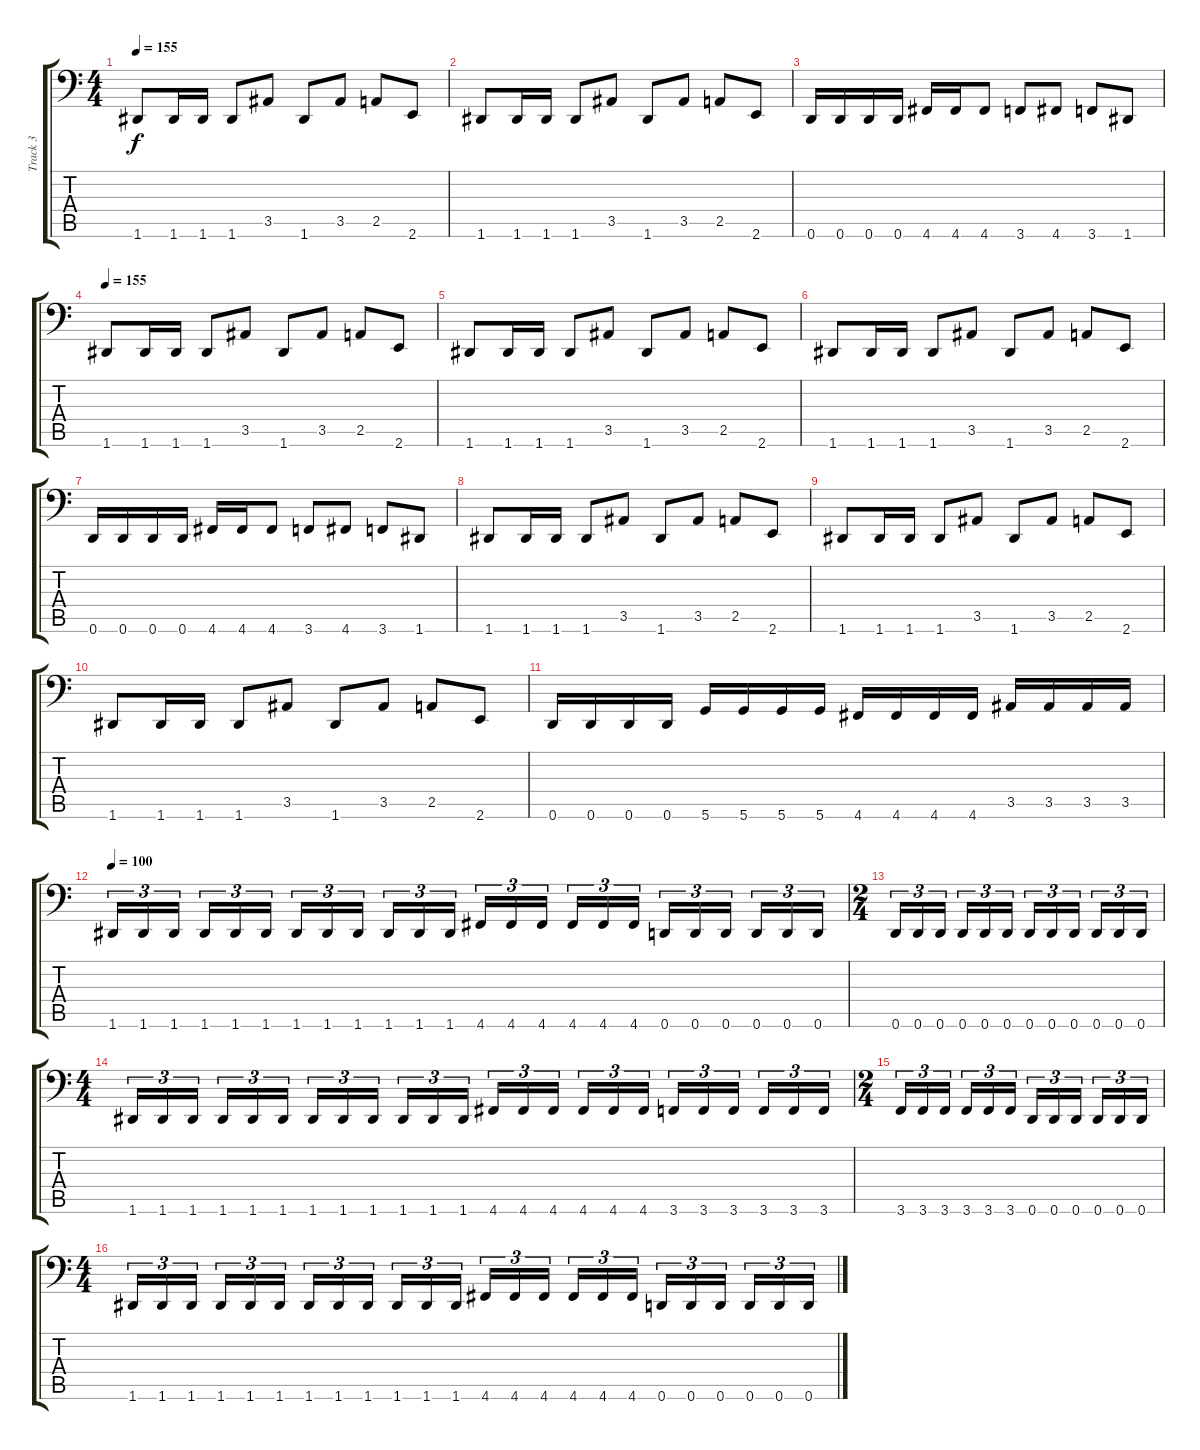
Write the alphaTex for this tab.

\track ("Track 3" "Track 3") {instrument electricbassfinger}
\staff {score tabs}
\tuning (Eb3 Bb2 F2 C2 G1 D1) {hide}
\ts (4 4)
\tempo 155
\clef f4
\ks c
1.6.8{dy f} 1.6.16 1.6.16 1.6.8 3.5.8 1.6.8 3.5.8 2.5.8 2.6.8 |
1.6.8 1.6.16 1.6.16 1.6.8 3.5.8 1.6.8 3.5.8 2.5.8 2.6.8 |
0.6.16 0.6.16 0.6.16 0.6.16 4.6.16 4.6.16 4.6.8 3.6.8 4.6.8 3.6.8 1.6.8 |
\tempo 155
1.6.8 1.6.16 1.6.16 1.6.8 3.5.8 1.6.8 3.5.8 2.5.8 2.6.8 |
1.6.8 1.6.16 1.6.16 1.6.8 3.5.8 1.6.8 3.5.8 2.5.8 2.6.8 |
1.6.8 1.6.16 1.6.16 1.6.8 3.5.8 1.6.8 3.5.8 2.5.8 2.6.8 |
0.6.16 0.6.16 0.6.16 0.6.16 4.6.16 4.6.16 4.6.8 3.6.8 4.6.8 3.6.8 1.6.8 |
1.6.8 1.6.16 1.6.16 1.6.8 3.5.8 1.6.8 3.5.8 2.5.8 2.6.8 |
1.6.8 1.6.16 1.6.16 1.6.8 3.5.8 1.6.8 3.5.8 2.5.8 2.6.8 |
1.6.8 1.6.16 1.6.16 1.6.8 3.5.8 1.6.8 3.5.8 2.5.8 2.6.8 |
0.6.16 0.6.16 0.6.16 0.6.16 5.6.16 5.6.16 5.6.16 5.6.16 4.6.16 4.6.16 4.6.16 4.6.16 3.5.16 3.5.16 3.5.16 3.5.16 |
\tempo 100
1.6.16{tu (3 2)} 1.6.16{tu (3 2)} 1.6.16{tu (3 2) beam splitsecondary} 1.6.16{tu (3 2)} 1.6.16{tu (3 2)} 1.6.16{tu (3 2)} 1.6.16{tu (3 2)} 1.6.16{tu (3 2)} 1.6.16{tu (3 2) beam splitsecondary} 1.6.16{tu (3 2)} 1.6.16{tu (3 2)} 1.6.16{tu (3 2)} 4.6.16{tu (3 2)} 4.6.16{tu (3 2)} 4.6.16{tu (3 2) beam splitsecondary} 4.6.16{tu (3 2)} 4.6.16{tu (3 2)} 4.6.16{tu (3 2)} 0.6.16{tu (3 2)} 0.6.16{tu (3 2)} 0.6.16{tu (3 2) beam splitsecondary} 0.6.16{tu (3 2)} 0.6.16{tu (3 2)} 0.6.16{tu (3 2)} |
\ts (2 4)
0.6.16{tu (3 2)} 0.6.16{tu (3 2)} 0.6.16{tu (3 2) beam splitsecondary} 0.6.16{tu (3 2)} 0.6.16{tu (3 2)} 0.6.16{tu (3 2)} 0.6.16{tu (3 2)} 0.6.16{tu (3 2)} 0.6.16{tu (3 2) beam splitsecondary} 0.6.16{tu (3 2)} 0.6.16{tu (3 2)} 0.6.16{tu (3 2)} |
\ts (4 4)
1.6.16{tu (3 2)} 1.6.16{tu (3 2)} 1.6.16{tu (3 2) beam splitsecondary} 1.6.16{tu (3 2)} 1.6.16{tu (3 2)} 1.6.16{tu (3 2)} 1.6.16{tu (3 2)} 1.6.16{tu (3 2)} 1.6.16{tu (3 2) beam splitsecondary} 1.6.16{tu (3 2)} 1.6.16{tu (3 2)} 1.6.16{tu (3 2)} 4.6.16{tu (3 2)} 4.6.16{tu (3 2)} 4.6.16{tu (3 2) beam splitsecondary} 4.6.16{tu (3 2)} 4.6.16{tu (3 2)} 4.6.16{tu (3 2)} 3.6.16{tu (3 2)} 3.6.16{tu (3 2)} 3.6.16{tu (3 2) beam splitsecondary} 3.6.16{tu (3 2)} 3.6.16{tu (3 2)} 3.6.16{tu (3 2)} |
\ts (2 4)
3.6.16{tu (3 2)} 3.6.16{tu (3 2)} 3.6.16{tu (3 2) beam splitsecondary} 3.6.16{tu (3 2)} 3.6.16{tu (3 2)} 3.6.16{tu (3 2)} 0.6.16{tu (3 2)} 0.6.16{tu (3 2)} 0.6.16{tu (3 2) beam splitsecondary} 0.6.16{tu (3 2)} 0.6.16{tu (3 2)} 0.6.16{tu (3 2)} |
\ts (4 4)
1.6.16{tu (3 2)} 1.6.16{tu (3 2)} 1.6.16{tu (3 2) beam splitsecondary} 1.6.16{tu (3 2)} 1.6.16{tu (3 2)} 1.6.16{tu (3 2)} 1.6.16{tu (3 2)} 1.6.16{tu (3 2)} 1.6.16{tu (3 2) beam splitsecondary} 1.6.16{tu (3 2)} 1.6.16{tu (3 2)} 1.6.16{tu (3 2)} 4.6.16{tu (3 2)} 4.6.16{tu (3 2)} 4.6.16{tu (3 2) beam splitsecondary} 4.6.16{tu (3 2)} 4.6.16{tu (3 2)} 4.6.16{tu (3 2)} 0.6.16{tu (3 2)} 0.6.16{tu (3 2)} 0.6.16{tu (3 2) beam splitsecondary} 0.6.16{tu (3 2)} 0.6.16{tu (3 2)} 0.6.16{tu (3 2)}
